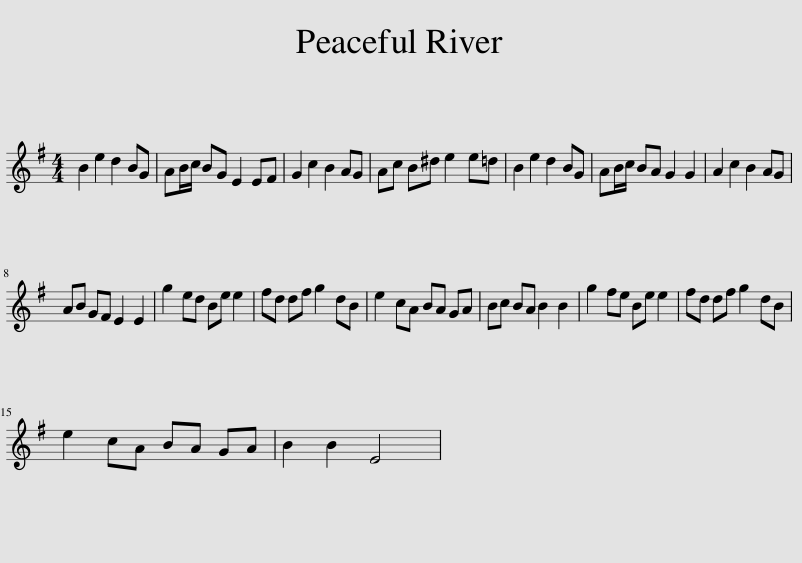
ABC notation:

X:1
L:1/8
M:4/4
I:linebreak $
K:Emin
V:1 treble
V:1
 B2 e2 d2 BG | AB/c/ BG E2 EF | G2 c2 B2 AG | Ac B^d e2 e=d | B2 e2 d2 BG | %5
 AB/c/ BA G2 G2 | A2 c2 B2 AG |$ AB GF E2 E2 | g2 ed Be e2 | fd df g2 dB | %10
 e2 cA BA GA | Bc BA B2 B2 | g2 fe Be e2 | fd df g2 dB |$ e2 cA BA GA | %15
 B2 B2 E4 | %16
